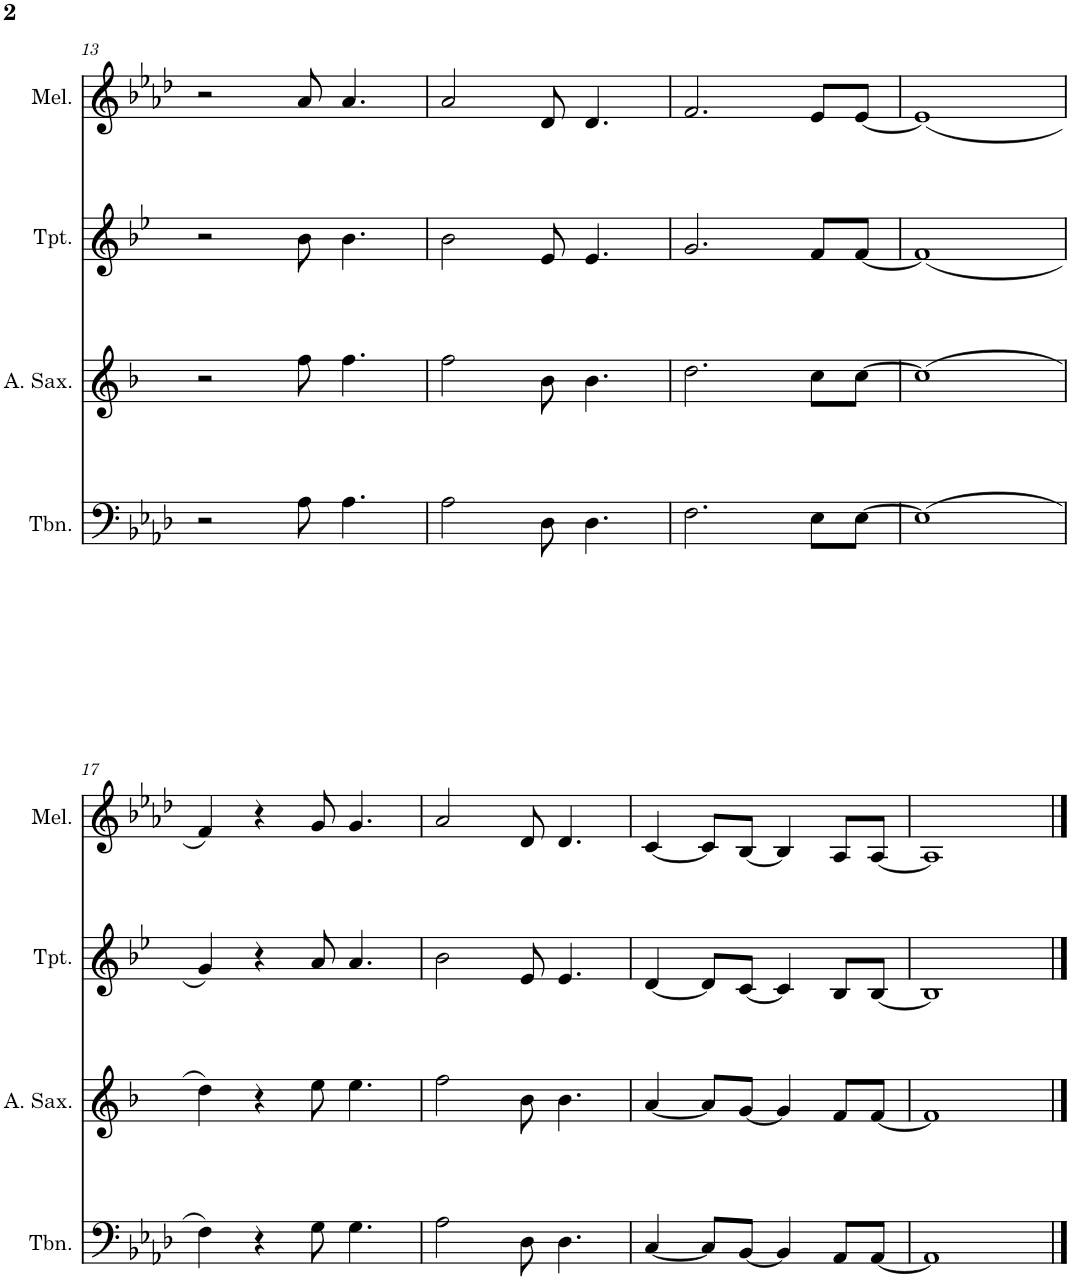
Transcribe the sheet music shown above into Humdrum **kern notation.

**kern	**kern	**kern	**kern
*part4	*part3	*part2	*part1
*staff4	*staff3	*staff2	*staff1
*I"Trombone	*I"Alto Saxophone	*I"Trumpet	*I"Melodica
*I'Tbn.	*I'A. Sax.	*I'Tpt.	*I'Mel.
!!LO:PB:g=z
*clefF4	*clefG2	*clefG2	*clefG2
*	*Trd5c9	*Trd1c2	*
*k[b-e-a-d-]	*k[b-]	*k[b-e-]	*k[b-e-a-d-]
*M4/4	*M4/4	*M4/4	*M4/4
=13	=13	=13	=13
2r	2r	2r	2r
8A-\	8ff\	8b-\	8a-/
4.A-\	4.ff\	4.b-\	4.a-/
=14	=14	=14	=14
2A-\	2ff\	2b-\	2a-/
8D-\	8b-\	8e-/	8d-/
4.D-\	4.b-\	4.e-/	4.d-/
=15	=15	=15	=15
2.F\	2.dd\	2.g/	2.f/
8E-\L	8cc\L	8f/L	8e-/L
[8E-\J	[8cc\J	[8f/J	[8e-/J
=16	=16	=16	=16
(1E-]	(1cc]	(1f]	(1e-]
!!LO:LB:g=z
=17	=17	=17	=17
4F\)	4dd\)	4g/)	4f/)
4r	4r	4r	4r
8G\	8ee\	8a/	8g/
4.G\	4.ee\	4.a/	4.g/
=18	=18	=18	=18
2A-\	2ff\	2b-\	2a-/
8D-\	8b-\	8e-/	8d-/
4.D-\	4.b-\	4.e-/	4.d-/
=19	=19	=19	=19
[4C/	[4a/	[4d/	[4c/
8C/L]	8a/L]	8d/L]	8c/L]
[8BB-/J	[8g/J	[8c/J	[8B-/J
4BB-/]	4g/]	4c/]	4B-/]
8AA-/L	8f/L	8B-/L	8A-/L
[8AA-/J	[8f/J	[8B-/J	[8A-/J
=20	=20	=20	=20
1AA-]	1f]	1B-]	1A-]
==	==	==	==
*-	*-	*-	*-
